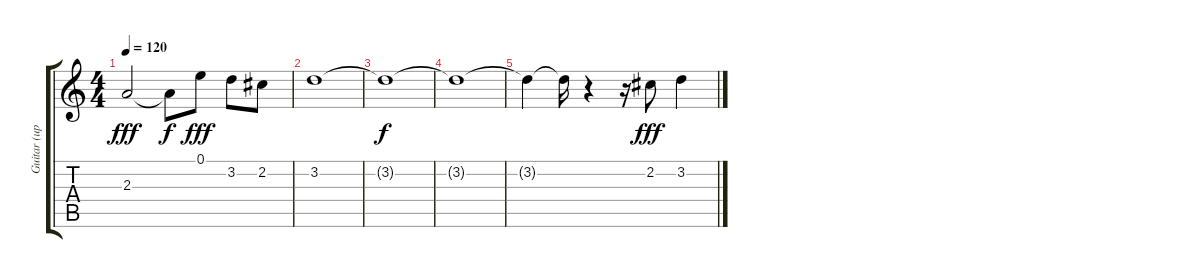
\track ("Guitar (up 1 octave)" "Guitar (up") {instrument overdrivenguitar}
\staff {score tabs}
\tuning (E4 B3 G3 D3 A2 E2) {hide}
\ts (4 4)
\tempo 120
\clef g2
\ks c
2.3.2{dy fff} 2.3{t}.8{dy f} 0.1.8{dy fff} 3.2.8 2.2.8 |
3.2.1 |
3.2{t}.1{dy f} |
3.2{t}.1 |
3.2{t}.4 3.2{t}.16 r.4 r.16 2.2.8{dy fff} 3.2.4
